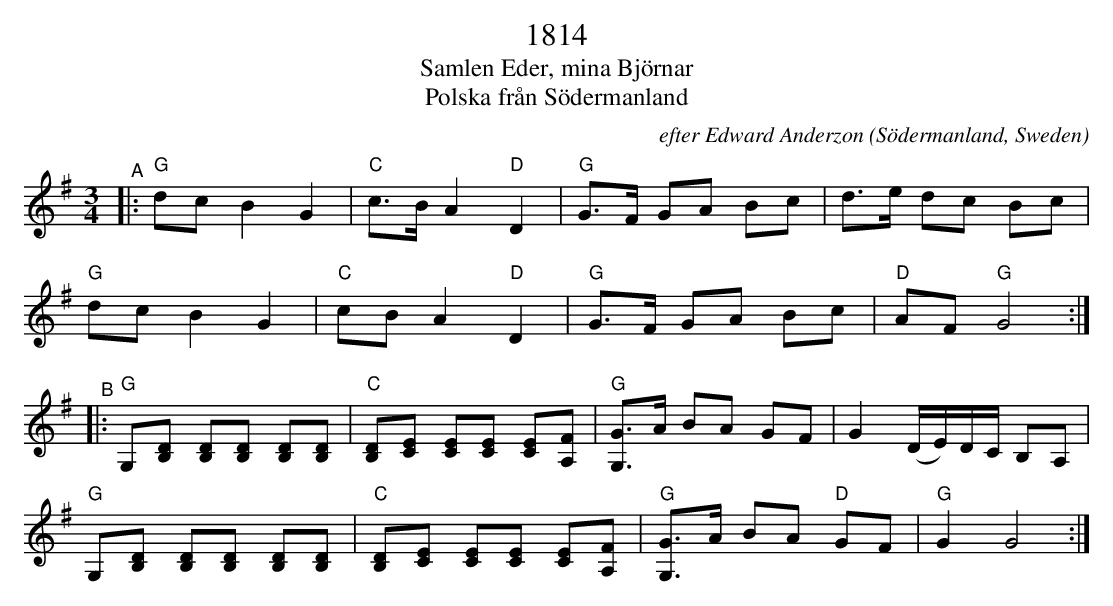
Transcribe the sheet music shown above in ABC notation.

X:1
T: 1814
T: Samlen Eder, mina Bj\"ornar
T: Polska fr\aan S\"odermanland
C: efter Edward Anderzon
O: S\"odermanland, Sweden
M: 3/4
L: 1/8
K: G
"^A"|:\
"G"dc B2 G2 | "C"c>B A2 "D"D2 | "G"G>F GA Bc | d>e dc Bc |
"G"dc B2 G2 | "C"cB  A2 "D"D2 | "G"G>F GA Bc | "D"AF "G"G4 :|
"^B"|:\
"G"G,[DB,] [DB,][DB,] [DB,][DB,] | "C"[DB,][EC] [EC][EC] [EC][FA,] | "G"[GG,]>A BA GF | G2 (D/E/)D/C/ B,A, |
"G"G,[DB,] [DB,][DB,] [DB,][DB,] | "C"[DB,][EC] [EC][EC] [EC][FA,] | "G"[GG,]>A BA "D"GF | "G"G2 G4 :|
